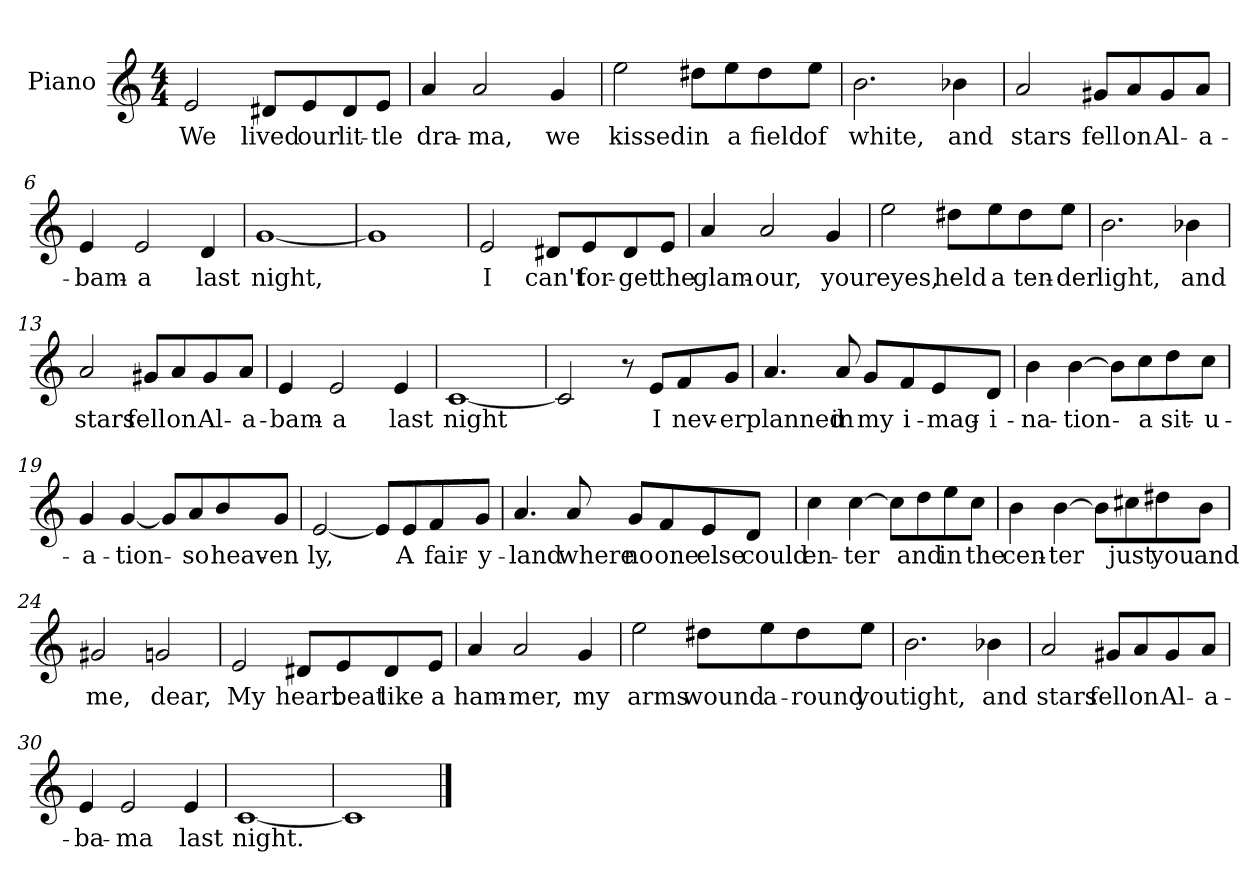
**kern	**text
*part1	*part1
*staff1	*staff1
*I"Piano	*
*I'Pno	*
*clefG2	*
*k[]	*
*M4/4	*
=1	=1
!	!LO:LY:b
2e/	We
!	!LO:LY:b
8d#X/L	lived
!	!LO:LY:b
8e/	our
!	!LO:LY:b
8d#/	lit-
!	!LO:LY:b
8e/J	-tle
=2	=2
!	!LO:LY:b
4a/	dra-
!	!LO:LY:b
2a/	-ma,
!	!LO:LY:b
4g/	we
=3	=3
!	!LO:LY:b
2ee\	kissed
!	!LO:LY:b
8dd#X\L	in
!	!LO:LY:b
8ee\	a
!	!LO:LY:b
8dd#\	field
!	!LO:LY:b
8ee\J	of
=4	=4
!	!LO:LY:b
2.b\	white,
!	!LO:LY:b
4b-X\	and
!!LO:LB:g=z
=5	=5
!	!LO:LY:b
2a/	stars
!	!LO:LY:b
8g#X/L	fell
!	!LO:LY:b
8a/	on
!	!LO:LY:b
8g#/	Al-
!	!LO:LY:b
8a/J	-a-
=6	=6
!	!LO:LY:b
4e/	-bam-
!	!LO:LY:b
2e/	-a
!	!LO:LY:b
4d/	last
=7	=7
!	!LO:LY:b
[1g	night,
=8	=8
1g]	.
!!LO:LB:g=z
=9	=9
!	!LO:LY:b
2e/	I
!	!LO:LY:b
8d#X/L	can't
!	!LO:LY:b
8e/	for-
!	!LO:LY:b
8d#/	-get
!	!LO:LY:b
8e/J	the
=10	=10
!	!LO:LY:b
4a/	glam-
!	!LO:LY:b
2a/	-our,
!	!LO:LY:b
4g/	your
=11	=11
!	!LO:LY:b
2ee\	eyes,
!	!LO:LY:b
8dd#X\L	held
!	!LO:LY:b
8ee\	a
!	!LO:LY:b
8dd#\	ten-
!	!LO:LY:b
8ee\J	-der
=12	=12
!	!LO:LY:b
2.b\	light,
!	!LO:LY:b
4b-X\	and
!!LO:LB:g=z
=13	=13
!	!LO:LY:b
2a/	stars
!	!LO:LY:b
8g#X/L	fell
!	!LO:LY:b
8a/	on
!	!LO:LY:b
8g#/	Al-
!	!LO:LY:b
8a/J	-a-
=14	=14
!	!LO:LY:b
4e/	-bam-
!	!LO:LY:b
2e/	-a
!	!LO:LY:b
4e/	last
=15	=15
!	!LO:LY:b
[1c	night
=16	=16
2c/]	.
8r	.
!	!LO:LY:b
8e/L	I
!	!LO:LY:b
8f/	nev-
!	!LO:LY:b
8g/J	-er
!!LO:LB:g=z
=17	=17
!	!LO:LY:b
4.a/	planned
!	!LO:LY:b
8a/	in
!	!LO:LY:b
8g/L	my
!	!LO:LY:b
8f/	i-
!	!LO:LY:b
8e/	-mag-
!	!LO:LY:b
8d/J	-i-
=18	=18
!	!LO:LY:b
4b\	-na-
!	!LO:LY:b
[4b\	-tion-
8b\L]	.
!	!LO:LY:b
8cc\	-a
!	!LO:LY:b
8dd\	sit-
!	!LO:LY:b
8cc\J	-u-
=19	=19
!	!LO:LY:b
4g/	-a-
!	!LO:LY:b
[4g/	-tion-
8g/L]	.
!	!LO:LY:b
8a/	-so
!	!LO:LY:b
8b/	heav-
!	!LO:LY:b
8g/J	-en
=20	=20
!	!LO:LY:b
[2e/	-ly,
8e/L]	.
!	!LO:LY:b
8e/	A
!	!LO:LY:b
8f/	fair-
!	!LO:LY:b
8g/J	-y-
!!LO:LB:g=z
=21	=21
!	!LO:LY:b
4.a/	land
!	!LO:LY:b
8a/	where
!	!LO:LY:b
8g/L	no
!	!LO:LY:b
8f/	one
!	!LO:LY:b
8e/	else
!	!LO:LY:b
8d/J	could
=22	=22
!	!LO:LY:b
4cc\	en-
!	!LO:LY:b
[4cc\	-ter
8cc\L]	.
!	!LO:LY:b
8dd\	and
!	!LO:LY:b
8ee\	in
!	!LO:LY:b
8cc\J	the
=23	=23
!	!LO:LY:b
4b\	cen-
!	!LO:LY:b
[4b\	-ter
8b\L]	.
!	!LO:LY:b
8cc#X\	just
!	!LO:LY:b
8dd#X\	you
!	!LO:LY:b
8b\J	and
=24	=24
!	!LO:LY:b
2g#X/	me,
!	!LO:LY:b
2gn/	dear,
!!LO:LB:g=z
=25	=25
!	!LO:LY:b
2e/	My
!	!LO:LY:b
8d#X/L	heart
!	!LO:LY:b
8e/	beat
!	!LO:LY:b
8d#/	like
!	!LO:LY:b
8e/J	a
=26	=26
!	!LO:LY:b
4a/	ham-
!	!LO:LY:b
2a/	-mer,
!	!LO:LY:b
4g/	my
=27	=27
!	!LO:LY:b
2ee\	arms
!	!LO:LY:b
8dd#X\L	wound
!	!LO:LY:b
8ee\	a-
!	!LO:LY:b
8dd#\	-round
!	!LO:LY:b
8ee\J	you
=28	=28
!	!LO:LY:b
2.b\	tight,
!	!LO:LY:b
4b-X\	and
!!LO:LB:g=z
=29	=29
!	!LO:LY:b
2a/	stars
!	!LO:LY:b
8g#X/L	fell
!	!LO:LY:b
8a/	on
!	!LO:LY:b
8g#/	Al-
!	!LO:LY:b
8a/J	-a-
=30	=30
!	!LO:LY:b
4e/	ba-
!	!LO:LY:b
2e/	-ma
!	!LO:LY:b
4e/	last
=31	=31
!	!LO:LY:b
[1c	night.
=32	=32
1c]	.
==	==
*-	*-
